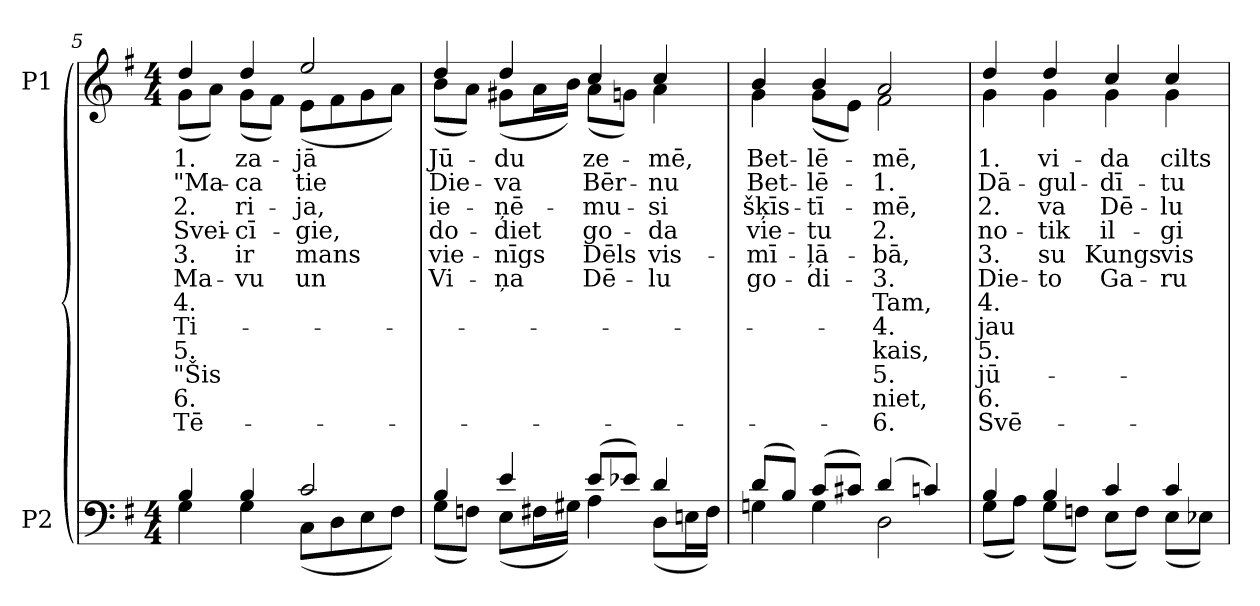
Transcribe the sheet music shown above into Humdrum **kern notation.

**kern	**kern	**text	**text	**text	**text	**text	**text	**text	**text	**text	**text	**text	**text
*part2	*part1	*part1	*part1	*part1	*part1	*part1	*part1	*part1	*part1	*part1	*part1	*part1	*part1
*staff2	*staff1	*staff1	*staff1	*staff1	*staff1	*staff1	*staff1	*staff1	*staff1	*staff1	*staff1	*staff1	*staff1
*I"P2	*I"P1	*	*	*	*	*	*	*	*	*	*	*	*
!!LO:LB:g=z
*clefF4	*clefG2	*	*	*	*	*	*	*	*	*	*	*	*
*k[f#]	*k[f#]	*	*	*	*	*	*	*	*	*	*	*	*
*G:	*G:	*	*	*	*	*	*	*	*	*	*	*	*
*M4/4	*M4/4	*	*	*	*	*	*	*	*	*	*	*	*
=5	=5	=5	=5	=5	=5	=5	=5	=5	=5	=5	=5	=5	=5
*^	*	*	*	*	*	*	*	*	*	*	*	*	*
!	!	!	!LO:LY:b:color=#000000	!LO:LY:b:color=#000000	!LO:LY:b:color=#000000	!LO:LY:b:color=#000000	!LO:LY:b:color=#000000	!LO:LY:b:color=#000000	!LO:LY:b:color=#000000	!LO:LY:b:color=#000000	!LO:LY:b:color=#000000	!LO:LY:b:color=#000000	!LO:LY:b:color=#000000	!LO:LY:b:color=#000000
*	*	*^	*	*	*	*	*	*	*	*	*	*	*	*
4Bi/	4Gi\	4ddi/	(8gi\L	1.	"Ma-	2.	Svei-	3.	Ma-	4.	Ti-	5.	"Šis	6.	Tē-
.	.	.	8ai\J)	.	.	.	.	.	.	.	.	.	.	.	.
!	!	!	!	!LO:LY:b:color=#000000	!LO:LY:b:color=#000000	!LO:LY:b:color=#000000	!LO:LY:b:color=#000000	!LO:LY:b:color=#000000	!LO:LY:b:color=#000000	!	!	!	!	!	!
4Bi/	4Gi\	4ddi/	(8gi\L	-za-	-ca	-ri-	-cī-	ir	-vu	.	.	.	.	.	.
.	.	.	8f#i\J)	.	.	.	.	.	.	.	.	.	.	.	.
!	!	!	!	!LO:LY:b:color=#000000	!LO:LY:b:color=#000000	!LO:LY:b:color=#000000	!LO:LY:b:color=#000000	!LO:LY:b:color=#000000	!LO:LY:b:color=#000000	!	!	!	!	!	!
2ci/	(8Ci\L	2eei/	(8ei\L	-jā	tie	-ja,	-gie,	mans	un	.	.	.	.	.	.
.	8Di\	.	8f#i\	.	.	.	.	.	.	.	.	.	.	.	.
.	8Ei\	.	8gi\	.	.	.	.	.	.	.	.	.	.	.	.
.	8F#i\J)	.	8ai\J)	.	.	.	.	.	.	.	.	.	.	.	.
=6	=6	=6	=6	=6	=6	=6	=6	=6	=6	=6	=6	=6	=6	=6	=6
!	!	!	!	!LO:LY:b:color=#000000	!LO:LY:b:color=#000000	!LO:LY:b:color=#000000	!LO:LY:b:color=#000000	!LO:LY:b:color=#000000	!LO:LY:b:color=#000000	!	!	!	!	!	!
4Bi/	(8Gi\L	4ddi/	(8bi\L	Jū-	Die-	ie-	do-	vie-	Vi-	.	.	.	.	.	.
.	8Fni\J)	.	8ai\J)	.	.	.	.	.	.	.	.	.	.	.	.
!	!	!	!	!LO:LY:b:color=#000000	!LO:LY:b:color=#000000	!LO:LY:b:color=#000000	!LO:LY:b:color=#000000	!LO:LY:b:color=#000000	!LO:LY:b:color=#000000	!	!	!	!	!	!
4ei/	(8Ei\L	4ddi/	(8g#Xi\L	-du	-va	-ņē-	-diet	-nīgs	-ņa	.	.	.	.	.	.
.	16F#Xi\L	.	16ai\L	.	.	.	.	.	.	.	.	.	.	.	.
.	16G#Xi\JJ)	.	16bi\JJ)	.	.	.	.	.	.	.	.	.	.	.	.
!	!	!	!	!LO:LY:b:color=#000000	!LO:LY:b:color=#000000	!LO:LY:b:color=#000000	!LO:LY:b:color=#000000	!LO:LY:b:color=#000000	!LO:LY:b:color=#000000	!	!	!	!	!	!
(8ei/L	4Ai\	4cci/	(8ai\L	ze-	Bēr-	-mu-	go-	Dēls	Dē-	.	.	.	.	.	.
8e-Xi/J)	.	.	8gni\J)	.	.	.	.	.	.	.	.	.	.	.	.
!	!	!	!	!LO:LY:b:color=#000000	!LO:LY:b:color=#000000	!LO:LY:b:color=#000000	!LO:LY:b:color=#000000	!LO:LY:b:color=#000000	!LO:LY:b:color=#000000	!	!	!	!	!	!
4di/	(8Di\L	4cci/	4ai\	-mē,	-nu	-si	-da	vis-	-lu	.	.	.	.	.	.
.	16Eni\L	.	.	.	.	.	.	.	.	.	.	.	.	.	.
.	16F#i\JJ)	.	.	.	.	.	.	.	.	.	.	.	.	.	.
=7	=7	=7	=7	=7	=7	=7	=7	=7	=7	=7	=7	=7	=7	=7	=7
!	!	!	!	!LO:LY:b:color=#000000	!LO:LY:b:color=#000000	!LO:LY:b:color=#000000	!LO:LY:b:color=#000000	!LO:LY:b:color=#000000	!LO:LY:b:color=#000000	!	!	!	!	!	!
(8di/L	4Gni\	4bi/	4gi\	Bet-	Bet-	šķīs-	vie-	-mī-	go-	.	.	.	.	.	.
8Bi/J)	.	.	.	.	.	.	.	.	.	.	.	.	.	.	.
!	!	!	!	!LO:LY:b:color=#000000	!LO:LY:b:color=#000000	!LO:LY:b:color=#000000	!LO:LY:b:color=#000000	!LO:LY:b:color=#000000	!LO:LY:b:color=#000000	!	!	!	!	!	!
(8ci/L	4Gi\	4bi/	(8gi\L	-lē-	-lē-	-tī-	-tu	-ļā-	-di-	.	.	.	.	.	.
8c#Xi/J)	.	.	8ei\J)	.	.	.	.	.	.	.	.	.	.	.	.
!	!	!	!	!LO:LY:b:color=#000000	!LO:LY:b:color=#000000	!LO:LY:b:color=#000000	!LO:LY:b:color=#000000	!LO:LY:b:color=#000000	!LO:LY:b:color=#000000	!LO:LY:b:color=#000000	!LO:LY:b:color=#000000	!LO:LY:b:color=#000000	!LO:LY:b:color=#000000	!LO:LY:b:color=#000000	!LO:LY:b:color=#000000
(4di/	2Di\	2ai/	2f#i\	-mē,	1.	-mē,	2.	-bā,	3.	Tam,	4.	-kais,	5.	-niet,	6.
4cni/)	.	.	.	.	.	.	.	.	.	.	.	.	.	.	.
!!LO:LB:g=z	!!
=8	=8	=8	=8	=8	=8	=8	=8	=8	=8	=8	=8	=8	=8	=8	=8
!	!	!	!	!LO:LY:b:color=#000000	!LO:LY:b:color=#000000	!LO:LY:b:color=#000000	!LO:LY:b:color=#000000	!LO:LY:b:color=#000000	!LO:LY:b:color=#000000	!LO:LY:b:color=#000000	!LO:LY:b:color=#000000	!LO:LY:b:color=#000000	!LO:LY:b:color=#000000	!LO:LY:b:color=#000000	!LO:LY:b:color=#000000
4Bi/	(8Gi\L	4ddi/	4gi\	1.	Dā-	2.	no-	3.	Die-	4.	jau	5.	jū-	6.	Svē-
.	8Ai\J)	.	.	.	.	.	.	.	.	.	.	.	.	.	.
!	!	!	!	!LO:LY:b:color=#000000	!LO:LY:b:color=#000000	!LO:LY:b:color=#000000	!LO:LY:b:color=#000000	!LO:LY:b:color=#000000	!LO:LY:b:color=#000000	!	!	!	!	!	!
4Bi/	(8Gi\L	4ddi/	4gi\	-vi-	-gul-	-va	tik	-su	-to	.	.	.	.	.	.
.	8Fni\J)	.	.	.	.	.	.	.	.	.	.	.	.	.	.
!	!	!	!	!LO:LY:b:color=#000000	!LO:LY:b:color=#000000	!LO:LY:b:color=#000000	!LO:LY:b:color=#000000	!LO:LY:b:color=#000000	!LO:LY:b:color=#000000	!	!	!	!	!	!
4ci/	(8Ei\L	4cci/	4gi\	-da	-dī-	Dē-	il-	Kungs	Ga-	.	.	.	.	.	.
.	8Fi\J)	.	.	.	.	.	.	.	.	.	.	.	.	.	.
!	!	!	!	!LO:LY:b:color=#000000	!LO:LY:b:color=#000000	!LO:LY:b:color=#000000	!LO:LY:b:color=#000000	!LO:LY:b:color=#000000	!LO:LY:b:color=#000000	!	!	!	!	!	!
4ci/	(8Ei\L	4cci/	4gi\	cilts	-tu	-lu	-gi	vis-	-ru	.	.	.	.	.	.
.	8E-Xi\J)	.	.	.	.	.	.	.	.	.	.	.	.	.	.
*v	*v	*	*	*	*	*	*	*	*	*	*	*	*	*	*
*	*v	*v	*	*	*	*	*	*	*	*	*	*	*	*
=	=	=	=	=	=	=	=	=	=	=	=	=	=
*-	*-	*-	*-	*-	*-	*-	*-	*-	*-	*-	*-	*-	*-
